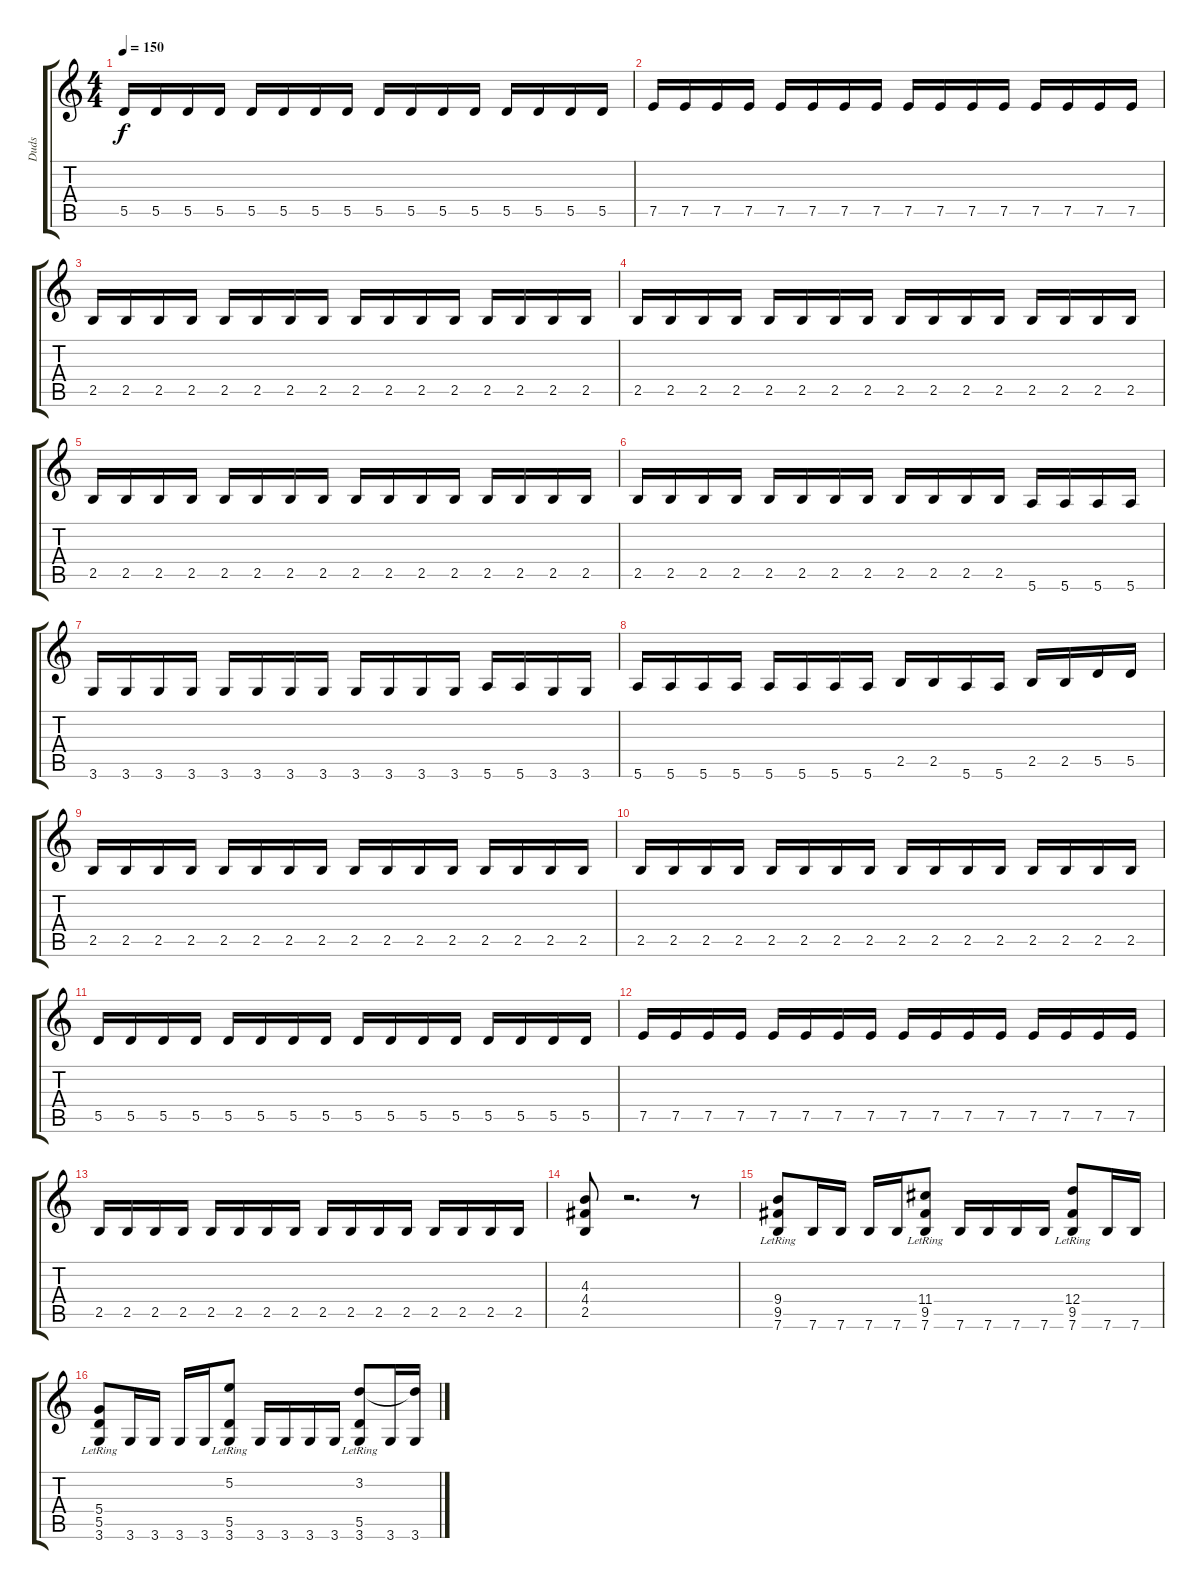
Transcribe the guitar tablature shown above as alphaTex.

\track ("Duds" "Duds") {instrument distortionguitar}
\staff {score tabs}
\tuning (E4 B3 G3 D3 A2 E2) {hide}
\ts (4 4)
\tempo 150
\clef g2
\ks c
5.5.16{dy f} 5.5.16 5.5.16 5.5.16 5.5.16 5.5.16 5.5.16 5.5.16 5.5.16 5.5.16 5.5.16 5.5.16 5.5.16 5.5.16 5.5.16 5.5.16 |
7.5.16 7.5.16 7.5.16 7.5.16 7.5.16 7.5.16 7.5.16 7.5.16 7.5.16 7.5.16 7.5.16 7.5.16 7.5.16 7.5.16 7.5.16 7.5.16 |
2.5.16 2.5.16 2.5.16 2.5.16 2.5.16 2.5.16 2.5.16 2.5.16 2.5.16 2.5.16 2.5.16 2.5.16 2.5.16 2.5.16 2.5.16 2.5.16 |
2.5.16 2.5.16 2.5.16 2.5.16 2.5.16 2.5.16 2.5.16 2.5.16 2.5.16 2.5.16 2.5.16 2.5.16 2.5.16 2.5.16 2.5.16 2.5.16 |
2.5.16 2.5.16 2.5.16 2.5.16 2.5.16 2.5.16 2.5.16 2.5.16 2.5.16 2.5.16 2.5.16 2.5.16 2.5.16 2.5.16 2.5.16 2.5.16 |
2.5.16 2.5.16 2.5.16 2.5.16 2.5.16 2.5.16 2.5.16 2.5.16 2.5.16 2.5.16 2.5.16 2.5.16 5.6.16 5.6.16 5.6.16 5.6.16 |
3.6.16 3.6.16 3.6.16 3.6.16 3.6.16 3.6.16 3.6.16 3.6.16 3.6.16 3.6.16 3.6.16 3.6.16 5.6.16 5.6.16 3.6.16 3.6.16 |
5.6.16 5.6.16 5.6.16 5.6.16 5.6.16 5.6.16 5.6.16 5.6.16 2.5.16 2.5.16 5.6.16 5.6.16 2.5.16 2.5.16 5.5.16 5.5.16 |
2.5.16 2.5.16 2.5.16 2.5.16 2.5.16 2.5.16 2.5.16 2.5.16 2.5.16 2.5.16 2.5.16 2.5.16 2.5.16 2.5.16 2.5.16 2.5.16 |
2.5.16 2.5.16 2.5.16 2.5.16 2.5.16 2.5.16 2.5.16 2.5.16 2.5.16 2.5.16 2.5.16 2.5.16 2.5.16 2.5.16 2.5.16 2.5.16 |
5.5.16 5.5.16 5.5.16 5.5.16 5.5.16 5.5.16 5.5.16 5.5.16 5.5.16 5.5.16 5.5.16 5.5.16 5.5.16 5.5.16 5.5.16 5.5.16 |
7.5.16 7.5.16 7.5.16 7.5.16 7.5.16 7.5.16 7.5.16 7.5.16 7.5.16 7.5.16 7.5.16 7.5.16 7.5.16 7.5.16 7.5.16 7.5.16 |
2.5.16 2.5.16 2.5.16 2.5.16 2.5.16 2.5.16 2.5.16 2.5.16 2.5.16 2.5.16 2.5.16 2.5.16 2.5.16 2.5.16 2.5.16 2.5.16 |
(4.3 4.4 2.5).8 r.2{d} r.8 |
(9.4{lr} 9.5{lr} 7.6).8 7.6.16 7.6.16 7.6.16 7.6.16 (11.4{lr} 9.5{lr} 7.6).8 7.6.16 7.6.16 7.6.16 7.6.16 (12.4{lr} 9.5{lr} 7.6).8 7.6.16 7.6.16 |
(5.4{lr} 5.5{lr} 3.6).8 3.6.16 3.6.16 3.6.16 3.6.16 (5.2{lr} 5.5{lr} 3.6).8 3.6.16 3.6.16 3.6.16 3.6.16 (3.2 5.5{lr} 3.6).8 3.6.16 (3.2{t} 3.6).16
